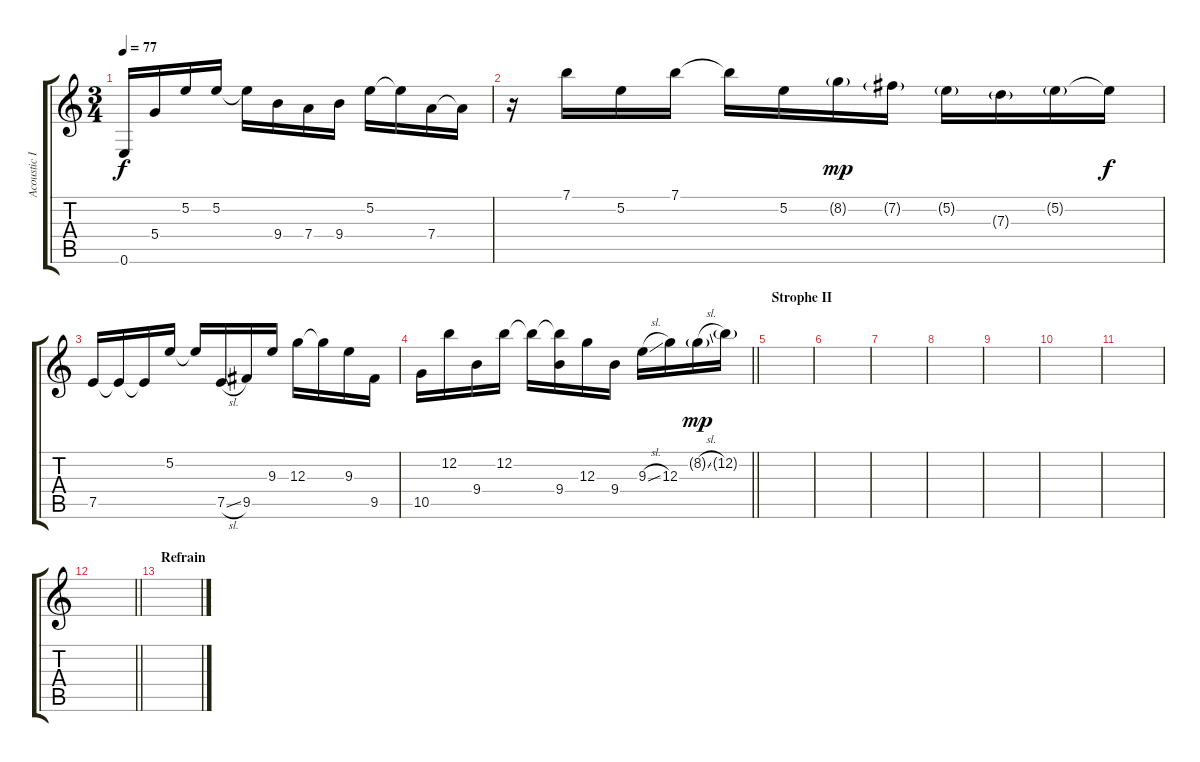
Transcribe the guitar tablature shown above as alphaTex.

\track ("Acoustic I" "Acoustic I") {instrument acousticguitarsteel}
\staff {score tabs}
\tuning (E4 B3 G3 D3 A2 E2) {hide}
\ts (3 4)
\tempo 77
\clef g2
\ks c
0.6.16{dy f} 5.4.16 5.2.16 5.2.16 5.2{t}.16 9.4.16 7.4.16 9.4.16 5.2.16 5.2{t}.16 7.4.16 7.4{t}.16 |
r.16 7.1.16 5.2.16 7.1.16 7.1{t}.16 5.2.16 8.2{g}.16{dy mp} 7.2{g}.16 5.2{g}.16 7.3{g}.16 5.2{g}.16 5.2{t}.16{dy f} |
7.5.16{volume 0} 7.5{t}.16 7.5{t}.16 5.2.16 5.2{t}.16 7.5{sl}.16 9.5.16 9.3.16 12.3.16 12.3{t}.16 9.3.16 9.5.16 |
\barLineRight lightlight
10.5.16 12.2.16 9.4.16 12.2.16 12.2{t}.16 (12.2{t} 9.4).16 12.3.16 9.4.16 9.3{sl}.16 12.3.16 8.2{sl g}.16{dy mp} 12.2{g}.16 |
\section ("" "Strophe II")
|
|
|
|
|
|
|
\barLineRight lightlight
|
\section ("" "Refrain")
